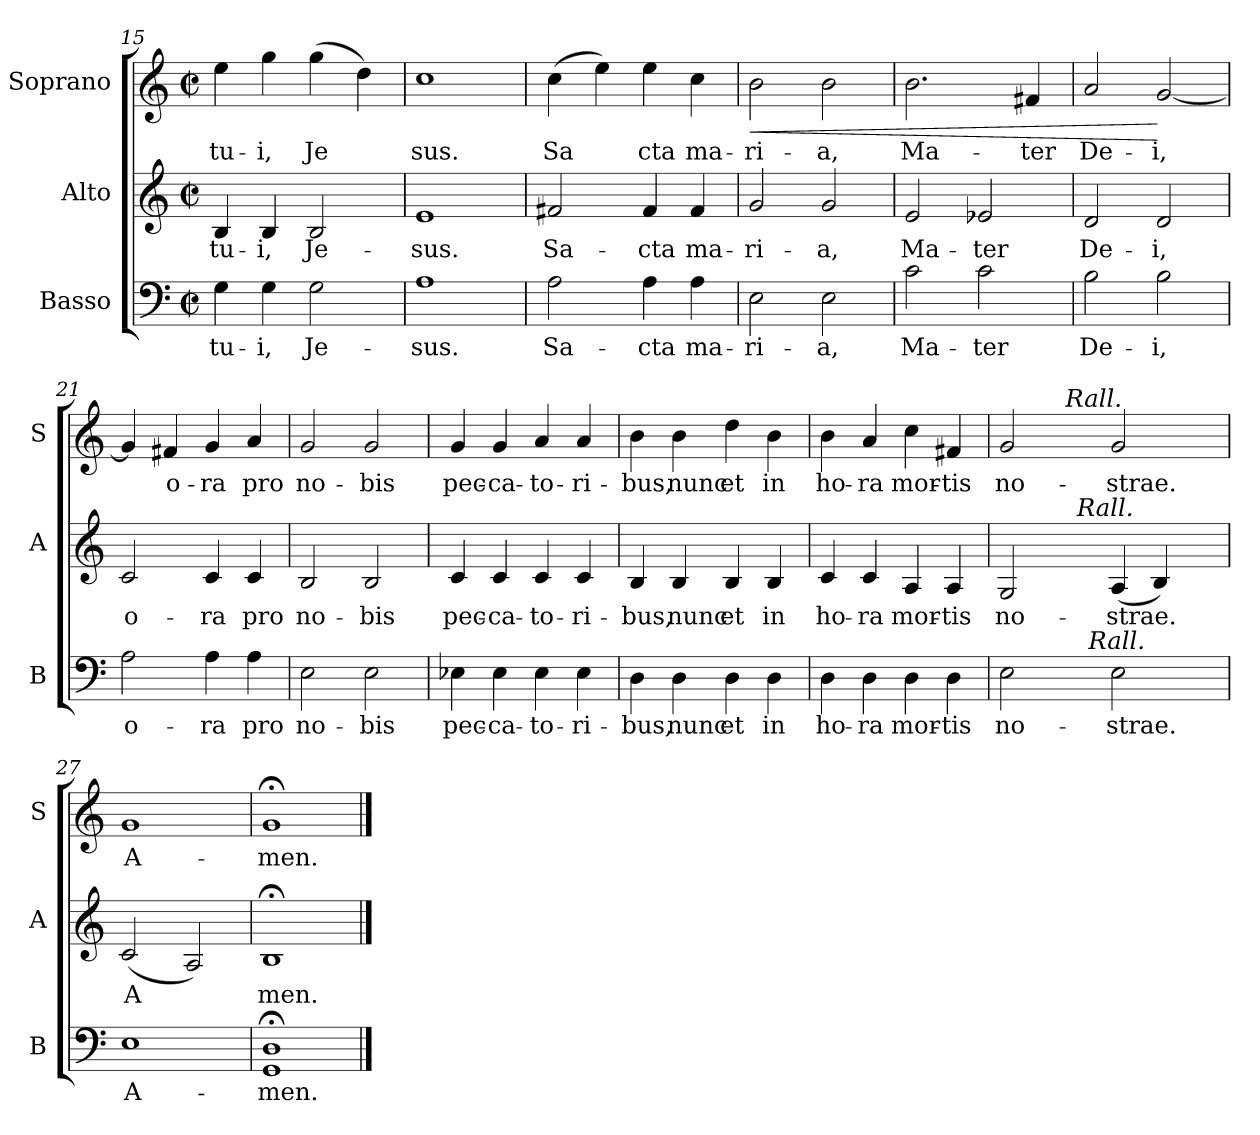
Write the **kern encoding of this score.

**kern	**text	**kern	**text	**kern	**text	**dynam
*part3	*part3	*part2	*part2	*part1	*part1	*part1
*staff3	*staff3	*staff2	*staff2	*staff1	*staff1	*staff1
*I"Basso	*	*I"Alto	*	*I"Soprano	*	*
*I'B	*	*I'A	*	*I'S	*	*
*clefF4	*	*clefG2	*	*clefG2	*	*
*k[]	*	*k[]	*	*k[]	*	*
*C:	*	*C:	*	*C:	*	*
*M2/2	*	*M2/2	*	*M2/2	*	*
*met(c|)	*	*met(c|)	*	*met(c|)	*	*
=15	=15	=15	=15	=15	=15	=15
!	!LO:LY:b:cj	!	!LO:LY:b:cj	!	!LO:LY:b:cj	!
4G\	tu-	4B/	tu-	4ee\	tu-	.
!	!LO:LY:b:cj	!	!LO:LY:b:cj	!	!LO:LY:b:cj	!
4G\	-i,	4B/	-i,	4gg\	-i,	.
!	!LO:LY:b:cj	!	!LO:LY:b:cj	!	!LO:LY:b:cj	!
2G\	Je-	2B/	Je-	(>4gg\	Je-	.
!	!	!	!	!	!LO:LY:b:cj	!
.	.	.	.	4dd\)	--	.
!!LO:PB:g=z
=16	=16	=16	=16	=16	=16	=16
!	!LO:LY:b:cj	!	!LO:LY:b:cj	!	!LO:LY:b:cj	!
1A	-sus.	1e	-sus.	1cc	-sus.	.
=17	=17	=17	=17	=17	=17	=17
!	!LO:LY:b:cj	!	!LO:LY:b:cj	!	!LO:LY:b:cj	!
2A\	Sa-	2f#X/	Sa-	(>4cc\	Sa-	.
!	!	!	!	!	!LO:LY:b:cj	!
.	.	.	.	4ee\)	--	.
!	!LO:LY:b:cj	!	!LO:LY:b:cj	!	!LO:LY:b:cj	!
4A\	-cta	4f#/	-cta	4ee\	-cta	.
!	!LO:LY:b:cj	!	!LO:LY:b:cj	!	!LO:LY:b:cj	!
4A\	ma-	4f#/	ma-	4cc\	ma-	.
=18	=18	=18	=18	=18	=18	=18
!	!LO:LY:b:cj	!	!LO:LY:b:cj	!	!LO:LY:b:cj	!LO:HP:b
2E\	-ri-	2g/	-ri-	2b\	-ri-	<
!	!LO:LY:b:cj	!	!LO:LY:b:cj	!	!LO:LY:b:cj	!
2E\	-a,	2g/	-a,	2b\	-a,	.
=19	=19	=19	=19	=19	=19	=19
!	!LO:LY:b:cj	!	!LO:LY:b:cj	!	!LO:LY:b:cj	!
2c\	Ma-	2e/	Ma-	2.b\	Ma-	.
!	!LO:LY:b:cj	!	!LO:LY:b:cj	!	!	!
2c\	-ter	2e-X/	-ter	.	.	.
!	!	!	!	!	!LO:LY:b:cj	!
.	.	.	.	4f#X/	-ter	.
=20	=20	=20	=20	=20	=20	=20
!	!LO:LY:b:cj	!	!LO:LY:b:cj	!	!LO:LY:b:cj	!
2B\	De-	2d/	De-	2a/	De-	.
!	!LO:LY:b:cj	!	!LO:LY:b:cj	!	!LO:LY:b:cj	!
2B\	-i,	2d/	-i,	[>2g/	-i,	[
!!LO:PB:g=z
=21	=21	=21	=21	=21	=21	=21
!	!LO:LY:b:cj	!	!LO:LY:b:cj	!	!LO:LY:b:cj	!
2A\	o-	2c/	o-	4g/]	.	.
!	!	!	!	!	!LO:LY:b:cj	!
.	.	.	.	4f#X/	o-	.
!	!LO:LY:b:cj	!	!LO:LY:b:cj	!	!LO:LY:b:cj	!
4A\	-ra	4c/	-ra	4g/	-ra	.
!	!LO:LY:b:cj	!	!LO:LY:b:cj	!	!LO:LY:b:cj	!
4A\	pro	4c/	pro	4a/	pro	.
=22	=22	=22	=22	=22	=22	=22
!	!LO:LY:b:cj	!	!LO:LY:b:cj	!	!LO:LY:b:cj	!
2E\	no-	2B/	no-	2g/	no-	.
!	!LO:LY:b:cj	!	!LO:LY:b:cj	!	!LO:LY:b:cj	!
2E\	-bis	2B/	-bis	2g/	-bis	.
=23	=23	=23	=23	=23	=23	=23
!	!LO:LY:b:cj	!	!LO:LY:b:cj	!	!LO:LY:b:cj	!
4E-X\	pec-	4c/	pec-	4g/	pec-	.
!	!LO:LY:b:cj	!	!LO:LY:b:cj	!	!LO:LY:b:cj	!
4E-\	-ca-	4c/	-ca-	4g/	-ca-	.
!	!LO:LY:b:cj	!	!LO:LY:b:cj	!	!LO:LY:b:cj	!
4E-\	-to-	4c/	-to-	4a/	-to-	.
!	!LO:LY:b:cj	!	!LO:LY:b:cj	!	!LO:LY:b:cj	!
4E-\	-ri-	4c/	-ri-	4a/	-ri-	.
=24	=24	=24	=24	=24	=24	=24
!	!LO:LY:b:cj	!	!LO:LY:b:cj	!	!LO:LY:b:cj	!
4D\	-bus,	4B/	-bus,	4b\	-bus,	.
!	!LO:LY:b:cj	!	!LO:LY:b:cj	!	!LO:LY:b:cj	!
4D\	nunc	4B/	nunc	4b\	nunc	.
!	!LO:LY:b:cj	!	!LO:LY:b:cj	!	!LO:LY:b:cj	!
4D\	et	4B/	et	4dd\	et	.
!	!LO:LY:b:cj	!	!LO:LY:b:cj	!	!LO:LY:b:cj	!
4D\	in	4B/	in	4b\	in	.
!!LO:LB:g=z
=25	=25	=25	=25	=25	=25	=25
!	!LO:LY:b:cj	!	!LO:LY:b:cj	!	!LO:LY:b:cj	!
4D\	ho-	4c/	ho-	4b\	ho-	.
!	!LO:LY:b:cj	!	!LO:LY:b:cj	!	!LO:LY:b:cj	!
4D\	-ra	4c/	-ra	4a/	-ra	.
!	!LO:LY:b:cj	!	!LO:LY:b:cj	!	!LO:LY:b:cj	!
4D\	mor-	4A/	mor-	4cc\	mor-	.
!	!LO:LY:b:cj	!	!LO:LY:b:cj	!	!LO:LY:b:cj	!
4D\	-tis	4A/	-tis	4f#X/	-tis	.
=26	=26	=26	=26	=26	=26	=26
!	!LO:LY:b:cj	!	!LO:LY:b:cj	!	!LO:LY:b:cj	!
*^	*	*^	*	*^	*	*
2E\	4ryy	no-	2G/	4.ryy	no-	2g/	4ryy	no-	.
.	8ryy	.	.	.	.	.	16.ryy	.	.
!	!	!	!	!	!	!	!LO:TX:a:i:t=Rall.	!	!
.	.	.	.	.	.	.	2ryy	.	.
!	!	!	!	!LO:TX:a:i:t=Rall.	!	!	!	!	!
.	32ryy	.	.	2ryy	.	.	.	.	.
!	!LO:TX:a:i:t=Rall.	!	!	!	!	!	!	!	!
.	2ryy	.	.	.	.	.	.	.	.
!	!	!LO:LY:b:cj	!	!	!LO:LY:b:cj	!	!	!LO:LY:b:cj	!
2E\	.	-strae.	(<4A/	.	-strae.	2g/	.	-strae.	.
!	!	!	!	!	!LO:LY:b:cj	!	!	!	!
.	.	.	4B/)	.	.	.	.	.	.
.	.	.	.	.	.	.	8ryy	.	.
.	.	.	.	8ryy	.	.	.	.	.
.	16.ryy	.	.	.	.	.	.	.	.
.	.	.	.	.	.	.	32ryy	.	.
=27	=27	=27	=27	=27	=27	=27	=27	=27	=27
!	!	!LO:LY:b:cj	!	!	!LO:LY:b:cj	!	!	!LO:LY:b:cj	!
*v	*v	*	*	*	*	*v	*v	*	*
*	*	*v	*v	*	*	*	*
1E	A-	(<2c/	A-	1g	A-	.
!	!	!	!LO:LY:b:cj	!	!	!
.	.	2A/)	--	.	.	.
=28	=28	=28	=28	=28	=28	=28
!	!LO:LY:b:cj	!	!LO:LY:b:cj	!	!LO:LY:b:cj	!
1D;< 1GG;<	-men.	1B;<	-men.	1g;<	-men.	.
==	==	==	==	==	==	==
*-	*-	*-	*-	*-	*-	*-
